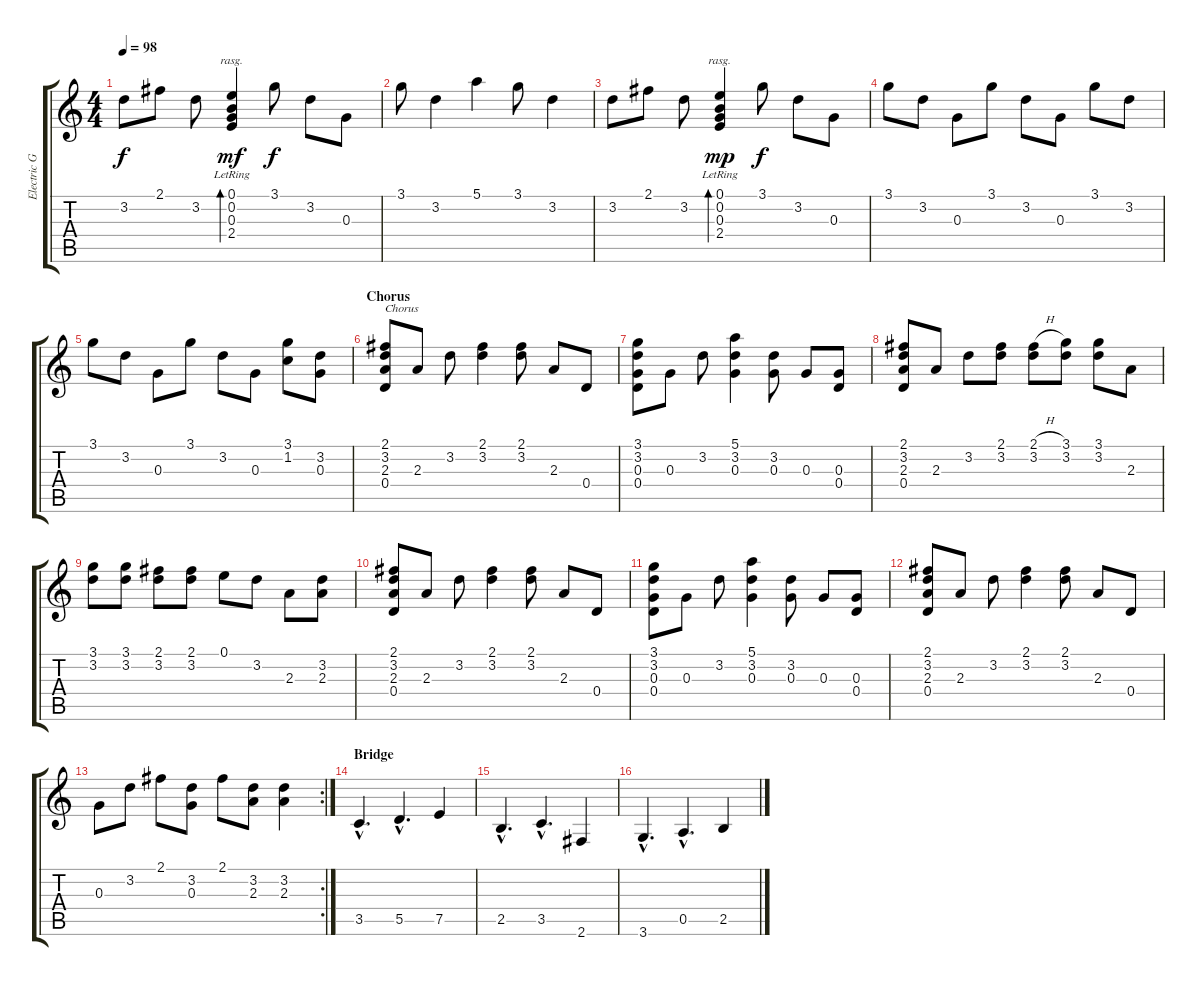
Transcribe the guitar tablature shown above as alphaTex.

\track ("Electric Guitar" "Electric G") {instrument electricguitarclean}
\staff {score tabs}
\tuning (E4 B3 G3 D3 A2 E2) {hide}
\ts (4 4)
\tempo 98
\clef g2
\ks c
3.2.8{dy f} 2.1.8 3.2.8 (0.1 0.2 0.3{lr} 2.4{lr}).4{bd 120 rasg ii dy mf} 3.1.8{dy f} 3.2.8 0.3.8 |
3.1.8 3.2.4 5.1.4 3.1.8 3.2.4 |
3.2.8 2.1.8 3.2.8 (0.1 0.2 0.3{lr} 2.4{lr}).4{bd 120 rasg ii dy mp} 3.1.8{dy f} 3.2.8 0.3.8 |
3.1.8 3.2.8 0.3.8 3.1.8 3.2.8 0.3.8 3.1.8 3.2.8 |
3.1.8 3.2.8 0.3.8 3.1.8 3.2.8 0.3.8 (3.1 1.2).8 (3.2 0.3).8 |
\section ("" "Chorus")
(2.1 3.2 2.3 0.4).8{txt "Chorus"} 2.3.8 3.2.8 (2.1 3.2).4 (2.1 3.2).8 2.3.8 0.4.8 |
(3.1 3.2 0.3 0.4).8 0.3.8 3.2.8 (5.1 3.2 0.3).4 (3.2 0.3).8 0.3.8 (0.3 0.4).8 |
(2.1 3.2 2.3 0.4).8 2.3.8 3.2.8 (2.1 3.2).8 (2.1{h} 3.2).8 (3.1 3.2).8 (3.1 3.2).8 2.3.8 |
(3.1 3.2).8 (3.1 3.2).8 (2.1 3.2).8 (2.1 3.2).8 0.1.8 3.2.8 2.3.8 (3.2 2.3).8 |
(2.1 3.2 2.3 0.4).8 2.3.8 3.2.8 (2.1 3.2).4 (2.1 3.2).8 2.3.8 0.4.8 |
(3.1 3.2 0.3 0.4).8 0.3.8 3.2.8 (5.1 3.2 0.3).4 (3.2 0.3).8 0.3.8 (0.3 0.4).8 |
(2.1 3.2 2.3 0.4).8 2.3.8 3.2.8 (2.1 3.2).4 (2.1 3.2).8 2.3.8 0.4.8 |
\rc 2
0.3.8 3.2.8 2.1.8 (3.2 0.3).8 2.1.8 (3.2 2.3).8 (3.2 2.3).4 |
\section ("" "Bridge")
3.5{hac}.4{d} 5.5{hac}.4{d} 7.5.4 |
2.5{hac}.4{d} 3.5{hac}.4{d} 2.6.4 |
3.6{hac}.4{d} 0.5{hac}.4{d} 2.5.4
